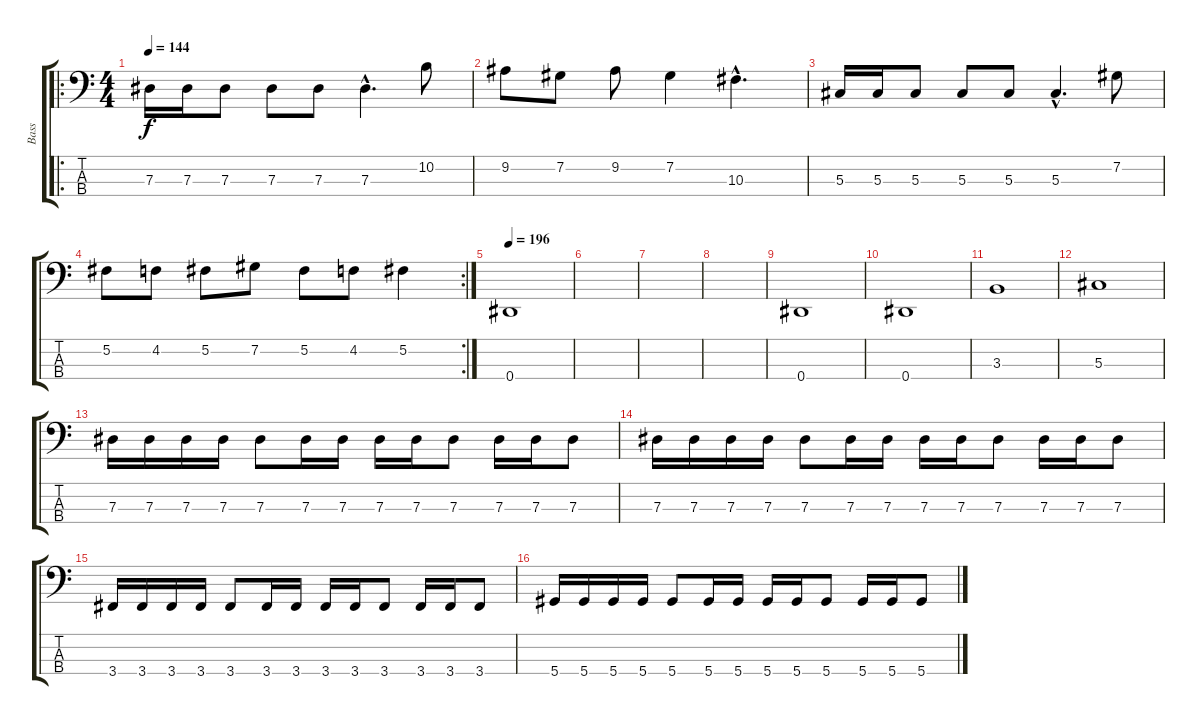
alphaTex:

\track ("Bass" "Bass") {instrument electricbasspick}
\staff {score tabs}
\tuning (Gb2 Db2 Ab1 Eb1) {hide}
\ro
\ts (4 4)
\tempo 144
\clef f4
\ks c
7.3.16{dy f} 7.3.16 7.3.8 7.3.8 7.3.8 7.3{hac}.4{d} 10.2.8 |
9.2.8 7.2.8 9.2.8 7.2.4 10.3{hac}.4{d} |
5.3.16 5.3.16 5.3.8 5.3.8 5.3.8 5.3{hac}.4{d} 7.2.8 |
\rc 2
5.2.8 4.2.8 5.2.8 7.2.8 5.2.8 4.2.8 5.2.4 |
\tempo 196
0.4.1 |
|
|
|
0.4.1 |
0.4.1 |
3.3.1 |
5.3.1 |
7.3.16 7.3.16 7.3.16 7.3.16 7.3.8 7.3.16 7.3.16 7.3.16 7.3.16 7.3.8 7.3.16 7.3.16 7.3.8 |
7.3.16 7.3.16 7.3.16 7.3.16 7.3.8 7.3.16 7.3.16 7.3.16 7.3.16 7.3.8 7.3.16 7.3.16 7.3.8 |
3.4.16 3.4.16 3.4.16 3.4.16 3.4.8 3.4.16 3.4.16 3.4.16 3.4.16 3.4.8 3.4.16 3.4.16 3.4.8 |
5.4.16 5.4.16 5.4.16 5.4.16 5.4.8 5.4.16 5.4.16 5.4.16 5.4.16 5.4.8 5.4.16 5.4.16 5.4.8
